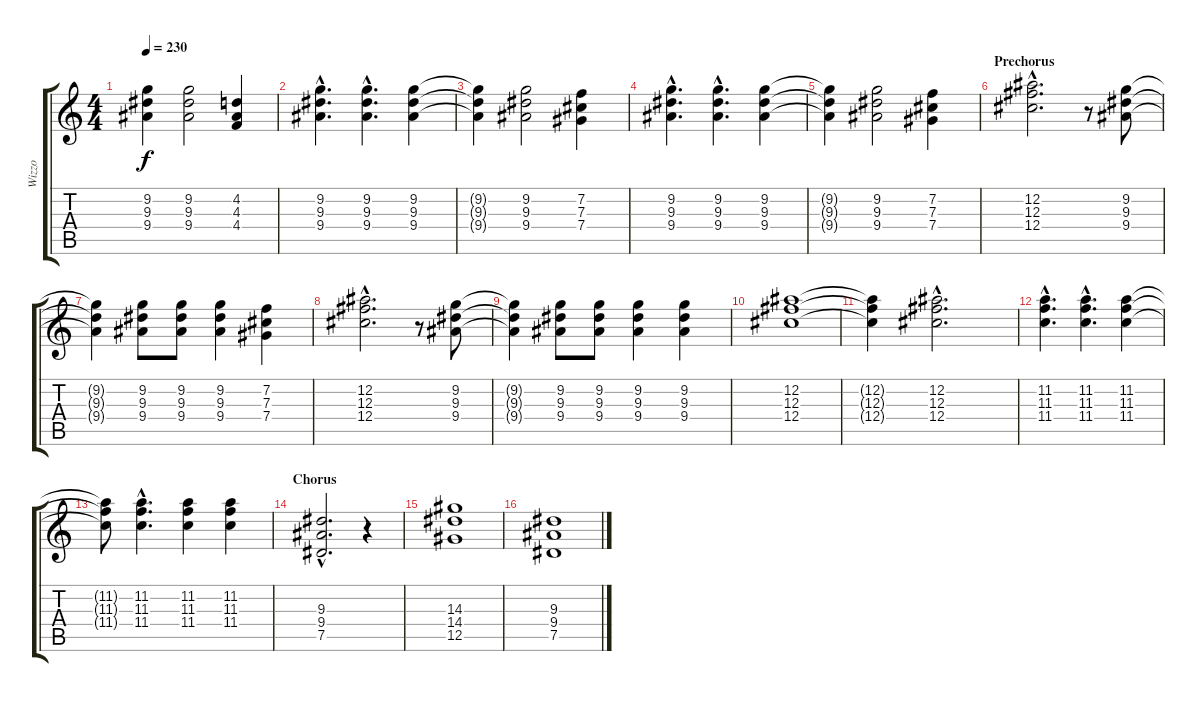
\track ("Wizzo" "Wizzo") {instrument distortionguitar}
\staff {score tabs}
\tuning (Eb4 Bb3 Gb3 Db3 Ab2 Eb2) {hide}
\ts (4 4)
\tempo 230
\clef g2
\ks c
(9.2{t} 9.3{t} 9.4{t}).4{dy f} (9.2 9.3 9.4).2 (4.2 4.3 4.4).4 |
(9.2{hac} 9.3{hac} 9.4{hac}).4{d} (9.2{hac} 9.3{hac} 9.4{hac}).4{d} (9.2 9.3 9.4).4 |
(9.2{t} 9.3{t} 9.4{t}).4 (9.2 9.3 9.4).2 (7.2 7.3 7.4).4 |
(9.2{hac} 9.3{hac} 9.4{hac}).4{d} (9.2{hac} 9.3{hac} 9.4{hac}).4{d} (9.2 9.3 9.4).4 |
(9.2{t} 9.3{t} 9.4{t}).4 (9.2 9.3 9.4).2 (7.2 7.3 7.4).4 |
\section ("" "Prechorus")
(12.2{hac} 12.3{hac} 12.4{hac}).2{d} r.8 (9.2 9.3 9.4).8 |
(9.2{t} 9.3{t} 9.4{t}).4 (9.2 9.3 9.4).8 (9.2 9.3 9.4).8 (9.2 9.3 9.4).4 (7.2 7.3 7.4).4 |
(12.2{hac} 12.3{hac} 12.4{hac}).2{d} r.8 (9.2 9.3 9.4).8 |
(9.2{t} 9.3{t} 9.4{t}).4 (9.2 9.3 9.4).8 (9.2 9.3 9.4).8 (9.2 9.3 9.4).4 (9.2 9.3 9.4).4 |
(12.2 12.3 12.4).1 |
(12.2{t} 12.3{t} 12.4{t}).4 (12.2{hac} 12.3{hac} 12.4{hac}).2{d} |
(11.2{hac} 11.3{hac} 11.4{hac}).4{d} (11.2{hac} 11.3{hac} 11.4{hac}).4{d} (11.2 11.3 11.4).4 |
(11.2{t} 11.3{t} 11.4{t}).8 (11.2{hac} 11.3{hac} 11.4{hac}).4{d} (11.2 11.3 11.4).4 (11.2 11.3 11.4).4 |
\section ("" "Chorus")
(9.3{hac} 9.4{hac} 7.5{hac}).2{d} r.4 |
(14.3 14.4 12.5).1 |
(9.3 9.4 7.5).1
